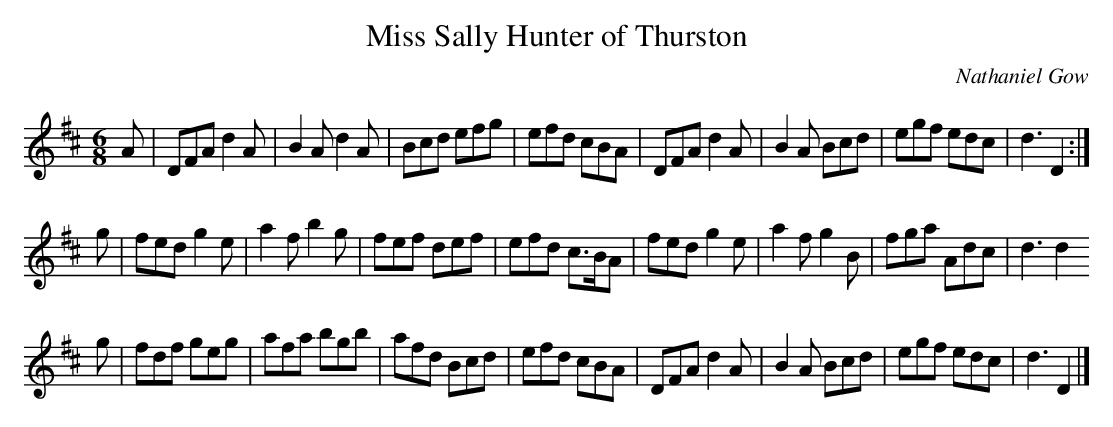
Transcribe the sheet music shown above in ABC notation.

X:1
T:Miss Sally Hunter of Thurston
C:Nathaniel Gow
M:6/8
L:1/8
K:D
A|DFA d2A|B2A d2A|Bcd efg|efd cBA |DFA d2A|B2A Bcd|egf edc|d3 D2:|
g|fed g2e|a2f b2g|fef def|efd c>BA|fed g2e|a2f g2B|fga Adc|d3 d2
g|fdf geg|afa bgb|afd Bcd|efd cBA |DFA d2A|B2A Bcd|egf edc|d3 D2|]
